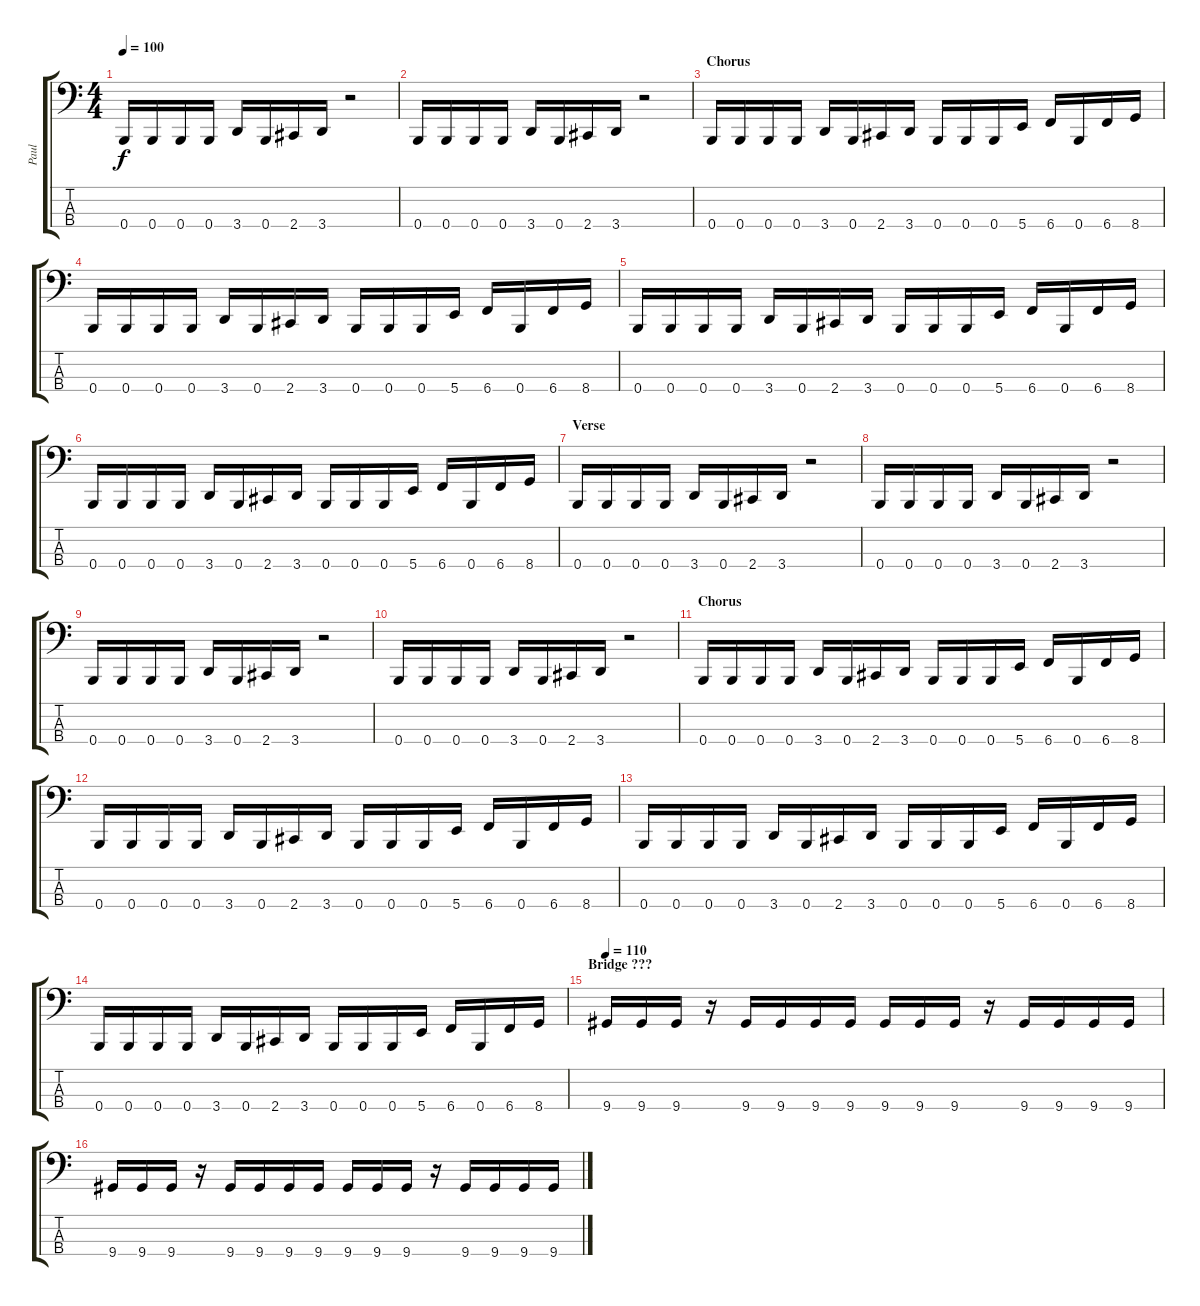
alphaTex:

\track ("Paul" "Paul") {instrument electricbasspick}
\staff {score tabs}
\tuning (E2 B1 Gb1 B0) {hide}
\ts (4 4)
\tempo 100
\clef f4
\ks c
0.4.16{dy f} 0.4.16 0.4.16 0.4.16 3.4.16 0.4.16 2.4.16 3.4.16 r.2 |
0.4.16 0.4.16 0.4.16 0.4.16 3.4.16 0.4.16 2.4.16 3.4.16 r.2 |
\section ("" "Chorus")
0.4.16 0.4.16 0.4.16 0.4.16 3.4.16 0.4.16 2.4.16 3.4.16 0.4.16 0.4.16 0.4.16 5.4.16 6.4.16 0.4.16 6.4.16 8.4.16 |
0.4.16 0.4.16 0.4.16 0.4.16 3.4.16 0.4.16 2.4.16 3.4.16 0.4.16 0.4.16 0.4.16 5.4.16 6.4.16 0.4.16 6.4.16 8.4.16 |
0.4.16 0.4.16 0.4.16 0.4.16 3.4.16 0.4.16 2.4.16 3.4.16 0.4.16 0.4.16 0.4.16 5.4.16 6.4.16 0.4.16 6.4.16 8.4.16 |
0.4.16 0.4.16 0.4.16 0.4.16 3.4.16 0.4.16 2.4.16 3.4.16 0.4.16 0.4.16 0.4.16 5.4.16 6.4.16 0.4.16 6.4.16 8.4.16 |
\section ("" "Verse")
0.4.16 0.4.16 0.4.16 0.4.16 3.4.16 0.4.16 2.4.16 3.4.16 r.2 |
0.4.16 0.4.16 0.4.16 0.4.16 3.4.16 0.4.16 2.4.16 3.4.16 r.2 |
0.4.16 0.4.16 0.4.16 0.4.16 3.4.16 0.4.16 2.4.16 3.4.16 r.2 |
0.4.16 0.4.16 0.4.16 0.4.16 3.4.16 0.4.16 2.4.16 3.4.16 r.2 |
\section ("" "Chorus")
0.4.16 0.4.16 0.4.16 0.4.16 3.4.16 0.4.16 2.4.16 3.4.16 0.4.16 0.4.16 0.4.16 5.4.16 6.4.16 0.4.16 6.4.16 8.4.16 |
0.4.16 0.4.16 0.4.16 0.4.16 3.4.16 0.4.16 2.4.16 3.4.16 0.4.16 0.4.16 0.4.16 5.4.16 6.4.16 0.4.16 6.4.16 8.4.16 |
0.4.16 0.4.16 0.4.16 0.4.16 3.4.16 0.4.16 2.4.16 3.4.16 0.4.16 0.4.16 0.4.16 5.4.16 6.4.16 0.4.16 6.4.16 8.4.16 |
0.4.16 0.4.16 0.4.16 0.4.16 3.4.16 0.4.16 2.4.16 3.4.16 0.4.16 0.4.16 0.4.16 5.4.16 6.4.16 0.4.16 6.4.16 8.4.16 |
\section ("" "Bridge ???")
\tempo 110
9.4.16 9.4.16 9.4.16 r.16 9.4.16 9.4.16 9.4.16 9.4.16 9.4.16 9.4.16 9.4.16 r.16 9.4.16 9.4.16 9.4.16 9.4.16 |
9.4.16 9.4.16 9.4.16 r.16 9.4.16 9.4.16 9.4.16 9.4.16 9.4.16 9.4.16 9.4.16 r.16 9.4.16 9.4.16 9.4.16 9.4.16
